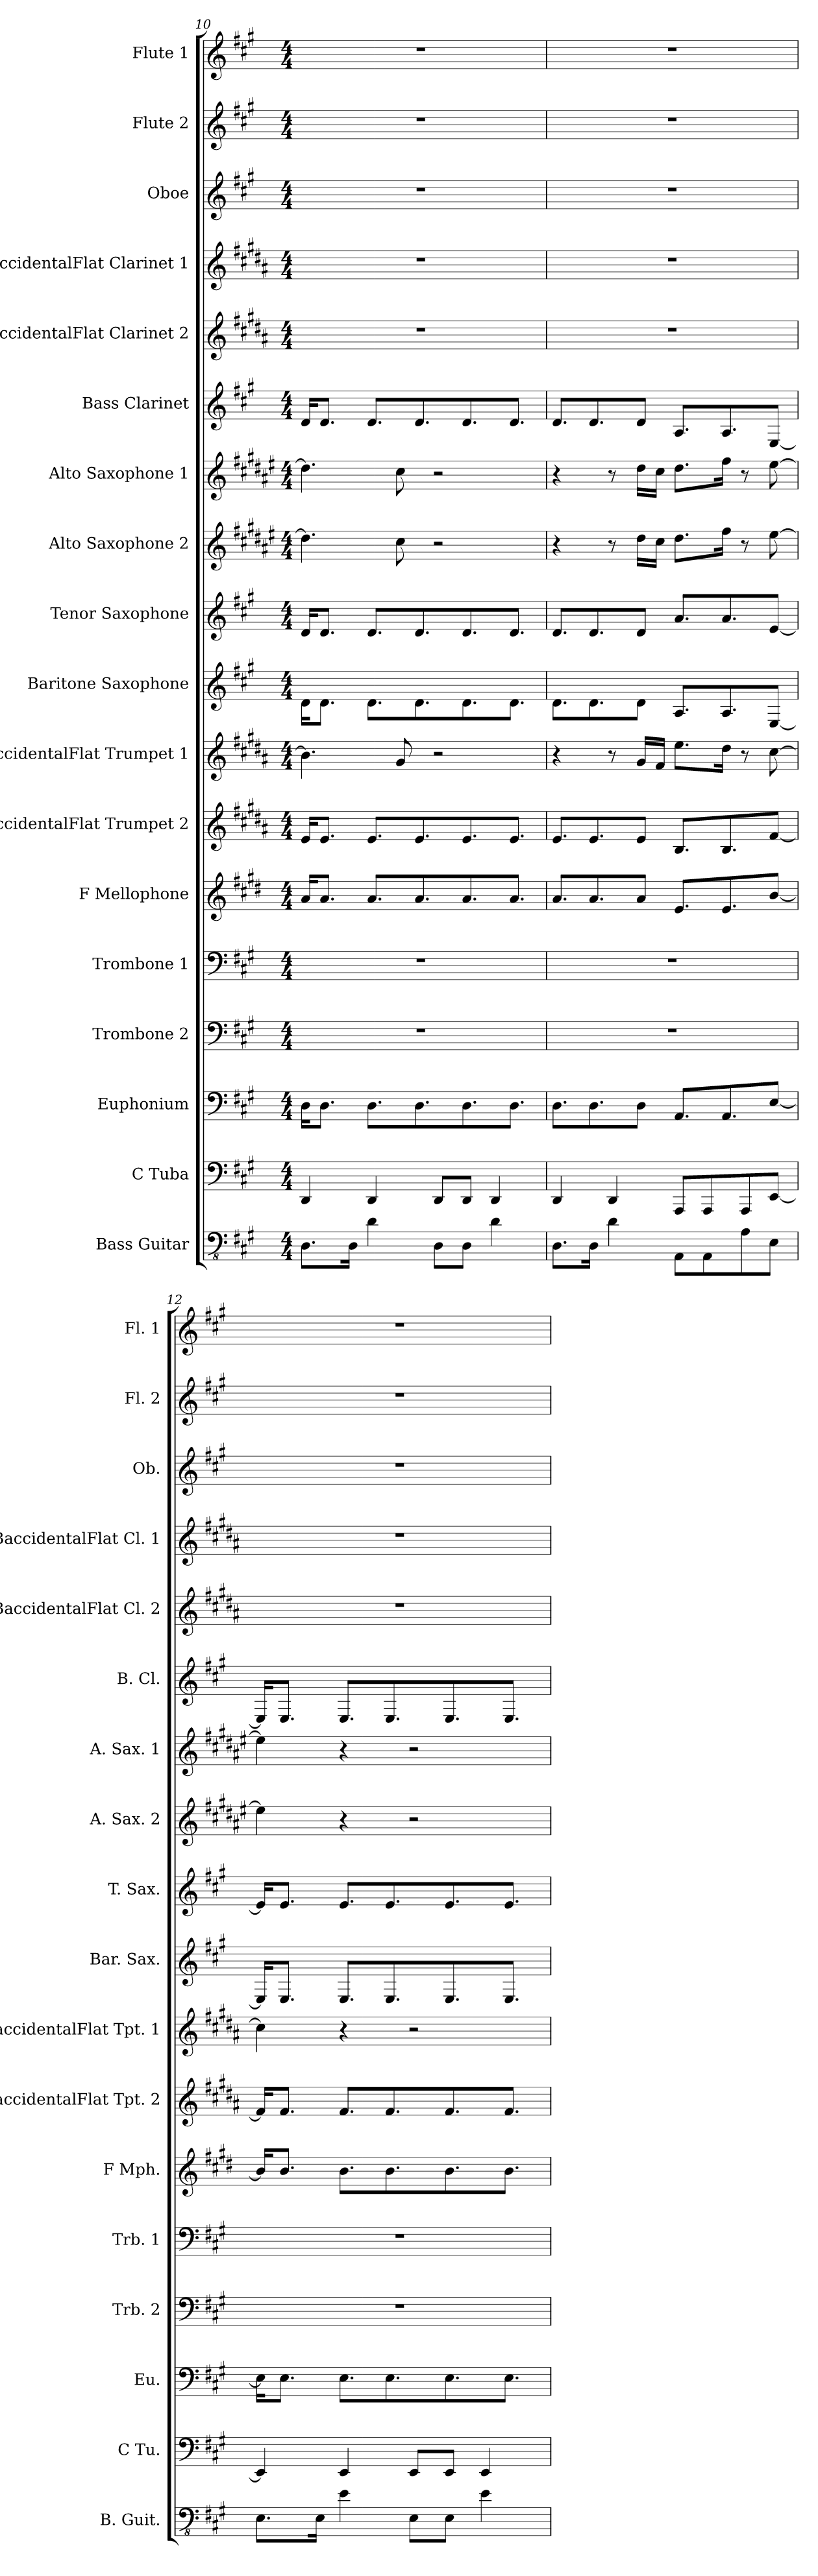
**kern	**kern	**kern	**kern	**kern	**kern	**kern	**kern	**kern	**kern	**kern	**kern	**kern	**kern	**kern	**kern	**kern	**kern
*part18	*part17	*part16	*part15	*part14	*part13	*part12	*part11	*part10	*part9	*part8	*part7	*part6	*part5	*part4	*part3	*part2	*part1
*staff18	*staff17	*staff16	*staff15	*staff14	*staff13	*staff12	*staff11	*staff10	*staff9	*staff8	*staff7	*staff6	*staff5	*staff4	*staff3	*staff2	*staff1
*I"Bass Guitar	*I"C Tuba	*I"Euphonium	*I"Trombone 2	*I"Trombone 1	*I"F Mellophone	*I"BaccidentalFlat Trumpet 2	*I"BaccidentalFlat Trumpet 1	*I"Baritone Saxophone	*I"Tenor Saxophone	*I"Alto Saxophone 2	*I"Alto Saxophone 1	*I"Bass Clarinet	*I"BaccidentalFlat Clarinet 2	*I"BaccidentalFlat Clarinet 1	*I"Oboe	*I"Flute 2	*I"Flute 1
*I'B. Guit.	*I'C Tu.	*I'Eu.	*I'Trb. 2	*I'Trb. 1	*I'F Mph.	*I'BaccidentalFlat Tpt. 2	*I'BaccidentalFlat Tpt. 1	*I'Bar. Sax.	*I'T. Sax.	*I'A. Sax. 2	*I'A. Sax. 1	*I'B. Cl.	*I'BaccidentalFlat Cl. 2	*I'BaccidentalFlat Cl. 1	*I'Ob.	*I'Fl. 2	*I'Fl. 1
!!LO:PB:g=z
*clefFv4	*clefF4	*clefF4	*clefF4	*clefF4	*clefG2	*clefG2	*clefG2	*clefG2	*clefG2	*clefG2	*clefG2	*clefG2	*clefG2	*clefG2	*clefG2	*clefG2	*clefG2
*	*	*	*	*	*ITrd4c7	*ITrd1c2	*ITrd1c2	*ITrd12c21	*ITrd8c14	*ITrd5c9	*ITrd5c9	*ITrd8c14	*ITrd1c2	*ITrd1c2	*	*	*
*k[f#c#g#]	*k[f#c#g#]	*k[f#c#g#]	*k[f#c#g#]	*k[f#c#g#]	*k[f#c#g#]	*k[f#c#g#]	*k[f#c#g#]	*k[f#c#g#]	*k[f#c#g#]	*k[f#c#g#]	*k[f#c#g#]	*k[f#c#g#]	*k[f#c#g#]	*k[f#c#g#]	*k[f#c#g#]	*k[f#c#g#]	*k[f#c#g#]
*M4/4	*M4/4	*M4/4	*M4/4	*M4/4	*M4/4	*M4/4	*M4/4	*M4/4	*M4/4	*M4/4	*M4/4	*M4/4	*M4/4	*M4/4	*M4/4	*M4/4	*M4/4
=10	=10	=10	=10	=10	=10	=10	=10	=10	=10	=10	=10	=10	=10	=10	=10	=10	=10
8.DD\L	4DD/	16D\KL	1r	1r	16d/KL	16d/KL	4.a\]	16D\KL	16D/KL	4.f#\]	4.f#\]	16D/KL	1r	1r	1r	1r	1r
.	.	8.D\J	.	.	8.d/J	8.d/J	.	8.D\J	8.D/J	.	.	8.D/J	.	.	.	.	.
16DD\Jk	.	.	.	.	.	.	.	.	.	.	.	.	.	.	.	.	.
4D\	4DD/	8.D\L	.	.	8.d/L	8.d/L	.	8.D\L	8.D/L	.	.	8.D/L	.	.	.	.	.
.	.	.	.	.	.	.	8f#/	.	.	8e\	8e\	.	.	.	.	.	.
.	.	8.D\	.	.	8.d/	8.d/	.	8.D\	8.D/	.	.	8.D/	.	.	.	.	.
8DD\L	8DD/L	.	.	.	.	.	2r	.	.	2r	2r	.	.	.	.	.	.
8DD\J	8DD/J	8.D\	.	.	8.d/	8.d/	.	8.D\	8.D/	.	.	8.D/	.	.	.	.	.
4D\	4DD/	.	.	.	.	.	.	.	.	.	.	.	.	.	.	.	.
.	.	8.D\J	.	.	8.d/J	8.d/J	.	8.D\J	8.D/J	.	.	8.D/J	.	.	.	.	.
=11	=11	=11	=11	=11	=11	=11	=11	=11	=11	=11	=11	=11	=11	=11	=11	=11	=11
8.DD\L	4DD/	8.D\L	1r	1r	8.d/L	8.d/L	4r	8.D\L	8.D/L	4r	4r	8.D/L	1r	1r	1r	1r	1r
16DD\Jk	.	8.D\	.	.	8.d/	8.d/	.	8.D\	8.D/	.	.	8.D/	.	.	.	.	.
4D\	4DD/	.	.	.	.	.	8r	.	.	8r	8r	.	.	.	.	.	.
.	.	8D\J	.	.	8d/J	8d/J	16f#/LL	8D\J	8D/J	16f#\LL	16f#\LL	8D/J	.	.	.	.	.
.	.	.	.	.	.	.	16e/JJ	.	.	16e\JJ	16e\JJ	.	.	.	.	.	.
8AAA\L	8AAA/L	8.AA/L	.	.	8.A/L	8.A/L	8.dd\L	8.AA/L	8.A/L	8.f#\L	8.f#\L	8.AA/L	.	.	.	.	.
8AAA\	8AAA/	.	.	.	.	.	.	.	.	.	.	.	.	.	.	.	.
.	.	8.AA/	.	.	8.A/	8.A/	16cc#\Jk	8.AA/	8.A/	16a\Jk	16a\Jk	8.AA/	.	.	.	.	.
8AA\	8AAA/	.	.	.	.	.	8r	.	.	8r	8r	.	.	.	.	.	.
8EE\J	[8EE/J	[8E/J	.	.	[8e/J	[8e/J	[8b\	[8EE/J	[8E/J	[8g#\	[8g#\	[8EE/J	.	.	.	.	.
=12	=12	=12	=12	=12	=12	=12	=12	=12	=12	=12	=12	=12	=12	=12	=12	=12	=12
8.EE\L	4EE/]	16E\KL]	1r	1r	16e/KL]	16e/KL]	4b\]	16EE/KL]	16E/KL]	4g#\]	4g#\]	16EE/KL]	1r	1r	1r	1r	1r
.	.	8.E\J	.	.	8.e/J	8.e/J	.	8.EE/J	8.E/J	.	.	8.EE/J	.	.	.	.	.
16EE\Jk	.	.	.	.	.	.	.	.	.	.	.	.	.	.	.	.	.
4E\	4EE/	8.E\L	.	.	8.e\L	8.e/L	4r	8.EE/L	8.E/L	4r	4r	8.EE/L	.	.	.	.	.
.	.	8.E\	.	.	8.e\	8.e/	.	8.EE/	8.E/	.	.	8.EE/	.	.	.	.	.
8EE\L	8EE/L	.	.	.	.	.	2r	.	.	2r	2r	.	.	.	.	.	.
8EE\J	8EE/J	8.E\	.	.	8.e\	8.e/	.	8.EE/	8.E/	.	.	8.EE/	.	.	.	.	.
4E\	4EE/	.	.	.	.	.	.	.	.	.	.	.	.	.	.	.	.
.	.	8.E\J	.	.	8.e\J	8.e/J	.	8.EE/J	8.E/J	.	.	8.EE/J	.	.	.	.	.
=	=	=	=	=	=	=	=	=	=	=	=	=	=	=	=	=	=
*-	*-	*-	*-	*-	*-	*-	*-	*-	*-	*-	*-	*-	*-	*-	*-	*-	*-
